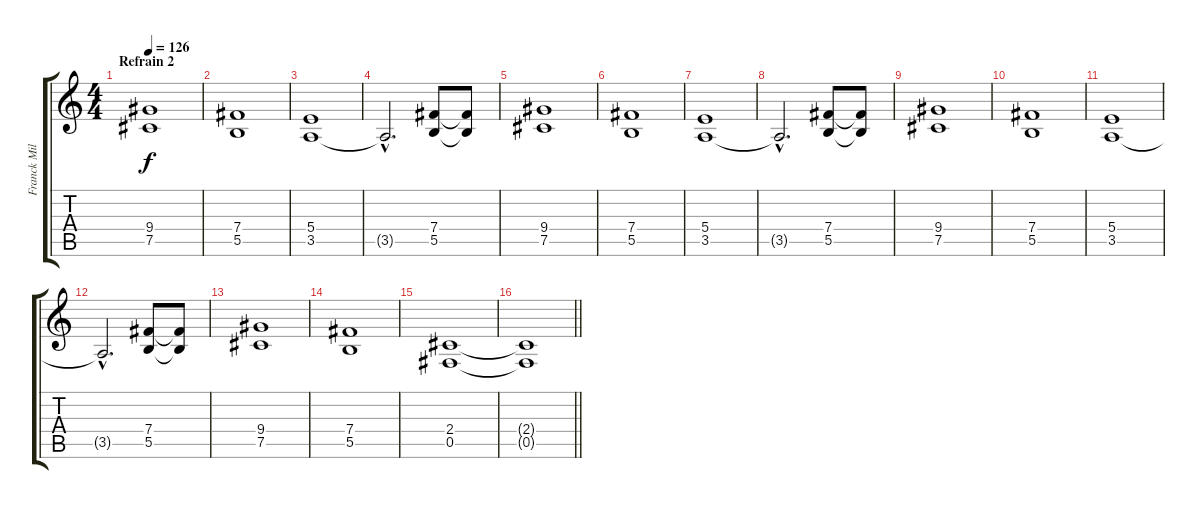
\track ("Franck Millineri" "Franck Mil") {instrument distortionguitar}
\staff {score tabs}
\tuning (Db4 Ab3 E3 B2 Gb2 Db2) {hide}
\ts (4 4)
\section ("" "Refrain 2")
\tempo 126
\clef g2
\ks c
(9.4 7.5).1{dy f} |
(7.4 5.5).1 |
(5.4 3.5).1 |
3.5{hac t}.2{d} (7.4 5.5).8 (7.4{t} 5.5{t}).8 |
(9.4 7.5).1 |
(7.4 5.5).1 |
(5.4 3.5).1 |
3.5{hac t}.2{d} (7.4 5.5).8 (7.4{t} 5.5{t}).8 |
(9.4 7.5).1 |
(7.4 5.5).1 |
(5.4 3.5).1 |
3.5{hac t}.2{d} (7.4 5.5).8 (7.4{t} 5.5{t}).8 |
(9.4 7.5).1 |
(7.4 5.5).1 |
(2.4 0.5).1 |
\barLineRight lightlight
(2.4{t} 0.5{t}).1
